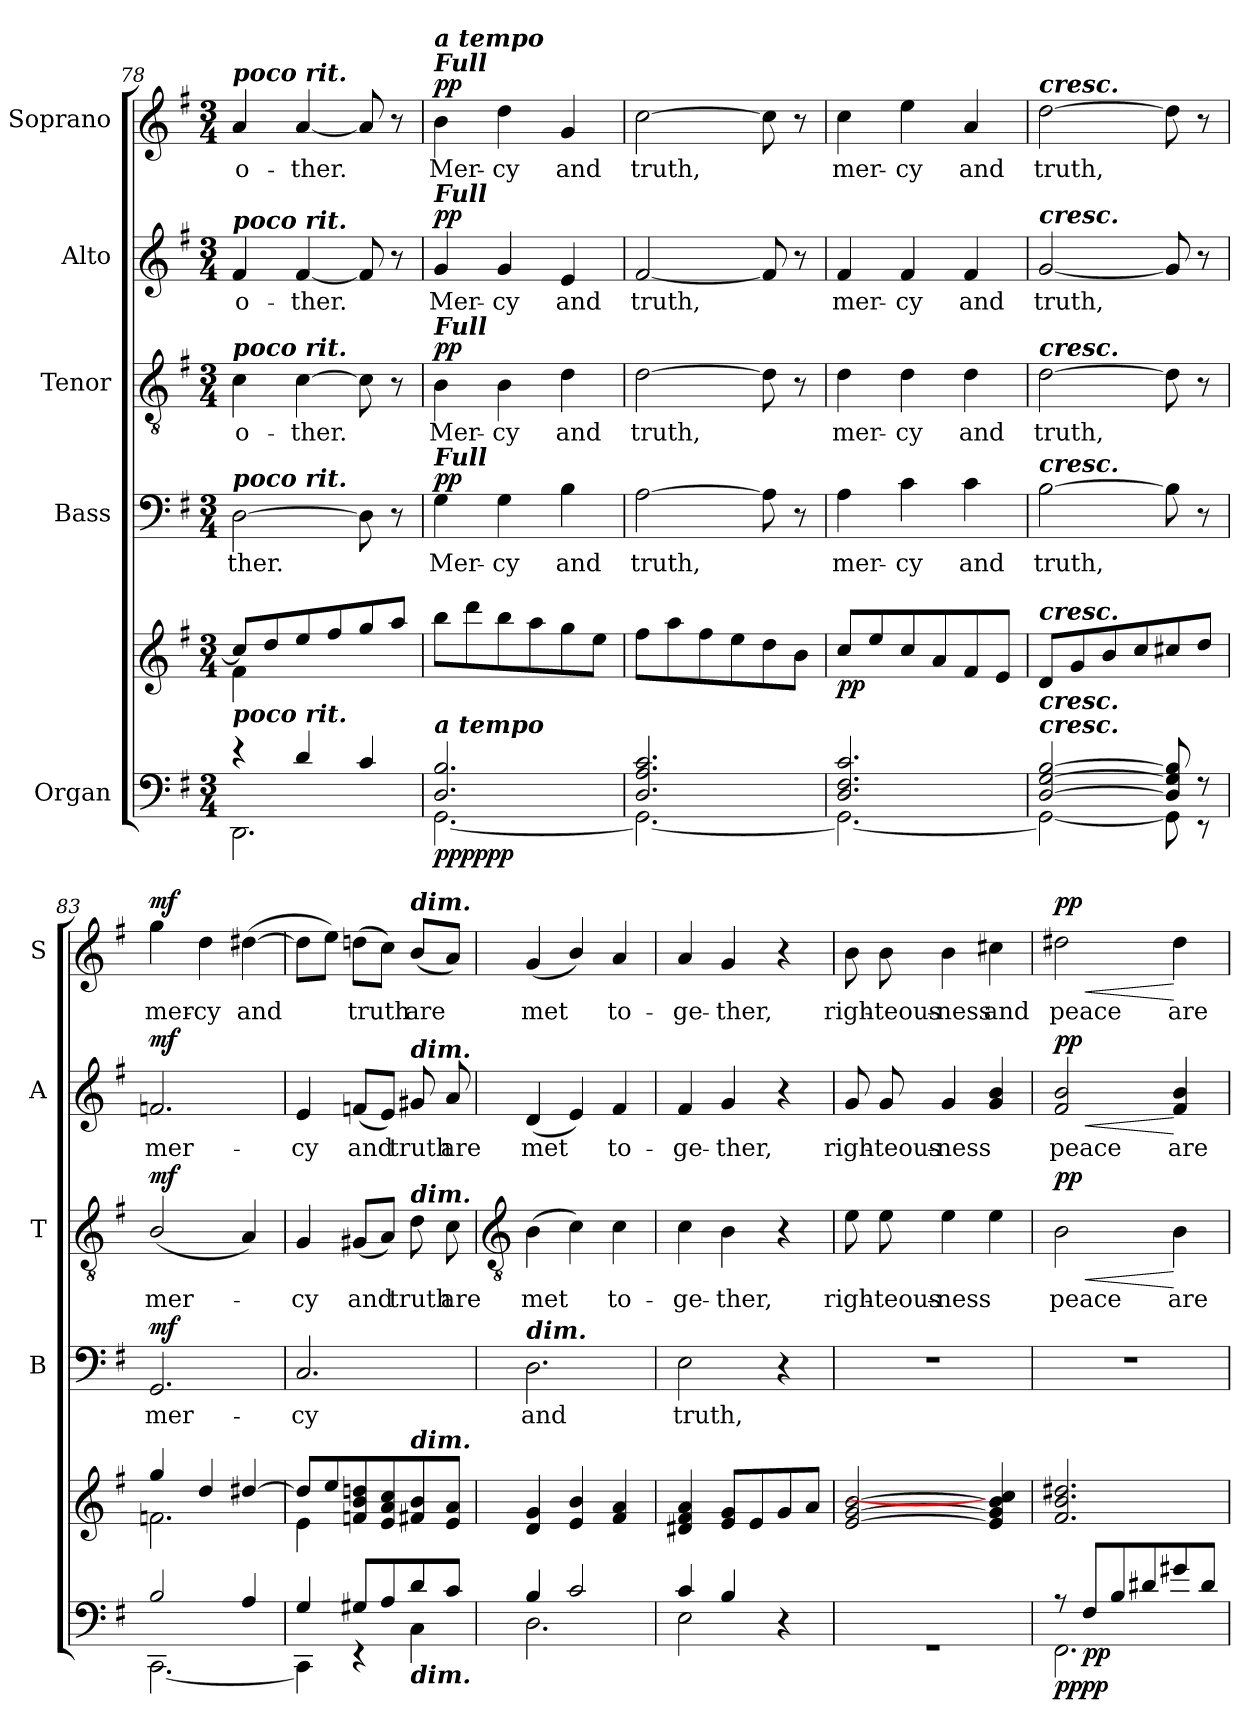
**kern	**kern	**dynam	**kern	**text	**dynam	**kern	**text	**dynam	**kern	**text	**dynam	**kern	**text	**dynam
*part5	*part5	*part5	*part4	*part4	*part4	*part3	*part3	*part3	*part2	*part2	*part2	*part1	*part1	*part1
*staff6	*staff5	*staff5/6	*staff4	*staff4	*staff4	*staff3	*staff3	*staff3	*staff2	*staff2	*staff2	*staff1	*staff1	*staff1
*I"Organ	*	*	*I"Bass	*	*	*I"Tenor	*	*	*I"Alto	*	*	*I"Soprano	*	*
*	*	*	*I'B	*	*	*I'T	*	*	*I'A	*	*	*I'S	*	*
!!LO:LB:g=z
*clefF4	*clefG2	*	*clefF4	*	*	*clefGv2	*	*	*clefG2	*	*	*clefG2	*	*
*k[f#]	*k[f#]	*	*k[f#]	*	*	*k[f#]	*	*	*k[f#]	*	*	*k[f#]	*	*
*G:	*G:	*	*G:	*	*	*G:	*	*	*G:	*	*	*G:	*	*
*M3/4	*M3/4	*	*M3/4	*	*	*M3/4	*	*	*M3/4	*	*	*M3/4	*	*
=78	=78	=78	=78	=78	=78	=78	=78	=78	=78	=78	=78	=78	=78	=78
*^	*^	*	*	*	*	*	*	*	*	*	*	*	*	*
!	!	!	!	!	!	!	!	!	!	!	!	!	!	!LO:TX:a:Bi:t=poco rit.	!	!
!	!	!	!	!	!	!	!	!	!	!	!LO:TX:a:Bi:t=poco rit.	!	!	!	!	!
!	!	!	!	!	!	!	!	!LO:TX:a:Bi:t=poco rit.	!	!	!	!	!	!	!	!
!	!	!	!	!	!LO:TX:a:Bi:t=poco rit.	!	!	!	!	!	!	!	!	!	!	!
!LO:TX:a:Bi:t=poco rit.	!	!	!	!	!	!	!	!	!	!	!	!	!	!	!	!
!	!	!	!	!	!	!LO:LY:b	!	!	!LO:LY:b	!	!	!LO:LY:b	!	!	!LO:LY:b	!
4r	2.DD\	8cc/L]	4f#\	.	[2D	-ther.	.	4c	o-	.	4f#	o-	.	4a	o-	.
.	.	8dd/	.	.	.	.	.	.	.	.	.	.	.	.	.	.
!	!	!	!	!	!	!	!	!	!LO:LY:b	!	!	!LO:LY:b	!	!	!LO:LY:b	!
4d/	.	8ee/	2ryy	.	.	.	.	[4c	-ther.	.	[4f#	-ther.	.	[4a	-ther.	.
.	.	8ff#/	.	.	.	.	.	.	.	.	.	.	.	.	.	.
4c/	.	8gg/	.	.	8D]	.	.	8c]	.	.	8f#]	.	.	8a]	.	.
.	.	8aa/J	.	.	8r	.	.	8r	.	.	8r	.	.	8r	.	.
=79	=79	=79	=79	=79	=79	=79	=79	=79	=79	=79	=79	=79	=79	=79	=79	=79
!	!	!	!	!	!	!	!	!	!	!	!	!	!	!LO:TX:a:Bi:t=Full	!	!
!	!	!	!	!	!	!	!	!	!	!	!	!	!	!LO:TX:a:Bi:t=a tempo	!	!
!	!	!	!	!	!	!	!	!	!	!	!LO:TX:a:Bi:t=Full	!	!	!	!	!
!	!	!	!	!	!	!	!	!LO:TX:a:Bi:t=Full	!	!	!	!	!	!	!	!
!	!	!	!	!	!LO:TX:a:Bi:t=Full	!	!	!	!	!	!	!	!	!	!	!
!LO:TX:a:Bi:t=a tempo	!	!	!	!	!	!	!	!	!	!	!	!	!	!	!	!
!	!	!	!	!LO:DY:b=2	!	!LO:LY:b	!	!	!LO:LY:b	!	!	!LO:LY:b	!	!	!LO:LY:b	!
!	!	!	!	!LO:DY:n=1:b=2	!	!	!	!	!	!	!	!	!	!	!	!
!	!	!	!	!LO:DY:n=2:b	!	!	!LO:DY:b	!	!	!LO:DY:b	!	!	!LO:DY:b	!	!	!LO:DY:b
2.D/ 2.B/	[2.GG\	2.ryy	8bb\L	pp pp pp	4G	Mer-	pp	4B	Mer-	pp	4g	Mer-	pp	4b	Mer-	pp
.	.	.	8ddd\	.	.	.	.	.	.	.	.	.	.	.	.	.
!	!	!	!	!	!	!LO:LY:b	!	!	!LO:LY:b	!	!	!LO:LY:b	!	!	!LO:LY:b	!
.	.	.	8bb\	.	4G	-cy	.	4B	-cy	.	4g	-cy	.	4dd	-cy	.
.	.	.	8aa\	.	.	.	.	.	.	.	.	.	.	.	.	.
!	!	!	!	!	!	!LO:LY:b	!	!	!LO:LY:b	!	!	!LO:LY:b	!	!	!LO:LY:b	!
.	.	.	8gg\	.	4B	and	.	4d	and	.	4e	and	.	4g	and	.
.	.	.	8ee\J	.	.	.	.	.	.	.	.	.	.	.	.	.
=80	=80	=80	=80	=80	=80	=80	=80	=80	=80	=80	=80	=80	=80	=80	=80	=80
!	!	!	!	!	!	!LO:LY:b	!	!	!LO:LY:b	!	!	!LO:LY:b	!	!	!LO:LY:b	!
2.D/ 2.A/ 2.c/	2.GG\_	2ryy	8ff#\L	.	[2A	truth,	.	[2d	truth,	.	[2f#	truth,	.	[2cc	truth,	.
.	.	.	8aa\	.	.	.	.	.	.	.	.	.	.	.	.	.
.	.	.	8ff#\	.	.	.	.	.	.	.	.	.	.	.	.	.
.	.	.	8ee\	.	.	.	.	.	.	.	.	.	.	.	.	.
.	.	8ryy	8dd\	.	8A]	.	.	8d]	.	.	8f#]	.	.	8cc]	.	.
.	.	8ryy	8b\J	.	8r	.	.	8r	.	.	8r	.	.	8r	.	.
=81	=81	=81	=81	=81	=81	=81	=81	=81	=81	=81	=81	=81	=81	=81	=81	=81
!	!	!	!	!LO:DY:b	!	!LO:LY:b	!	!	!LO:LY:b	!	!	!LO:LY:b	!	!	!LO:LY:b	!
2.D/ 2.F#/ 2.c/	2.GG\_	8cc/L	2.ryy	pp	4A	mer-	.	4d	mer-	.	4f#	mer-	.	4cc	mer-	.
.	.	8ee/	.	.	.	.	.	.	.	.	.	.	.	.	.	.
!	!	!	!	!	!	!LO:LY:b	!	!	!LO:LY:b	!	!	!LO:LY:b	!	!	!LO:LY:b	!
.	.	8cc/	.	.	4c	-cy	.	4d	-cy	.	4f#	-cy	.	4ee	-cy	.
.	.	8a/	.	.	.	.	.	.	.	.	.	.	.	.	.	.
!	!	!	!	!	!	!LO:LY:b	!	!	!LO:LY:b	!	!	!LO:LY:b	!	!	!LO:LY:b	!
.	.	8f#/	.	.	4c	and	.	4d	and	.	4f#	and	.	4a	and	.
.	.	8e/J	.	.	.	.	.	.	.	.	.	.	.	.	.	.
=82	=82	=82	=82	=82	=82	=82	=82	=82	=82	=82	=82	=82	=82	=82	=82	=82
!	!	!	!	!	!	!	!	!	!	!	!	!	!	!LO:TX:a:Bi:t=cresc.	!	!
!	!	!	!	!	!	!	!	!	!	!	!LO:TX:a:Bi:t=cresc.	!	!	!	!	!
!	!	!	!	!	!	!	!	!LO:TX:a:Bi:t=cresc.	!	!	!	!	!	!	!	!
!	!	!	!	!	!LO:TX:a:Bi:t=cresc.	!	!	!	!	!	!	!	!	!	!	!
!	!	!LO:TX:a:Bi:t=cresc.	!	!	!	!	!	!	!	!	!	!	!	!	!	!
!LO:TX:a:Bi:t=cresc.	!	!	!	!	!	!	!	!	!	!	!	!	!	!	!	!
!LO:TX:a:Bi:t=cresc.	!	!	!	!	!	!	!	!	!	!	!	!	!	!	!	!
!	!	!	!	!	!	!LO:LY:b	!	!	!LO:LY:b	!	!	!LO:LY:b	!	!	!LO:LY:b	!
[2D/ [2G/ [2B/	2GG\_	8d/L	2ryy	.	[2B	truth,	.	[2d	truth,	.	[2g	truth,	.	[2dd	truth,	.
.	.	8g/	.	.	.	.	.	.	.	.	.	.	.	.	.	.
.	.	8b/	.	.	.	.	.	.	.	.	.	.	.	.	.	.
.	.	8cc/	.	.	.	.	.	.	.	.	.	.	.	.	.	.
8D/] 8G/] 8B/]	8GG\]	8cc#X/	8ryy	.	8B]	.	.	8d]	.	.	8g]	.	.	8dd]	.	.
8r	8r	8dd/J	8ryy	.	8r	.	.	8r	.	.	8r	.	.	8r	.	.
=83	=83	=83	=83	=83	=83	=83	=83	=83	=83	=83	=83	=83	=83	=83	=83	=83
!	!	!	!	!LO:DY:b=2	!	!LO:LY:b	!	!	!LO:LY:b	!	!	!LO:LY:b	!	!	!LO:LY:b	!
!	!	!	!	!LO:DY:n=1:b=2	!	!	!	!	!	!	!	!	!	!	!	!
!	!	!	!	!LO:DY:n=2:b	!	!	!	!	!	!	!	!	!	!	!	!
!	!	!	!	!LO:DY:n=3:b	!	!	!LO:DY:b	!	!	!LO:DY:b	!	!	!LO:DY:b	!	!	!LO:DY:b
2B/	[2.CC\	4gg/	2.fn\	mf mf mf mf	2.GG	mer-	mf	(<2B/	mer-	mf	2.fn	mer-	mf	4gg	mer-	mf
!	!	!	!	!	!	!	!	!	!	!	!	!	!	!	!LO:LY:b	!
.	.	4dd/	.	.	.	.	.	.	.	.	.	.	.	4dd	-cy	.
!	!	!	!	!	!	!	!	!	!	!	!	!	!	!	!LO:LY:b	!
4A/	.	[4dd#X/	.	.	.	.	.	4A)	.	.	.	.	.	(>[4dd#X	and	.
=84	=84	=84	=84	=84	=84	=84	=84	=84	=84	=84	=84	=84	=84	=84	=84	=84
!	!	!	!	!	!	!LO:LY:b	!	!	!LO:LY:b	!	!	!LO:LY:b	!	!	!	!
4G/	4CC\]	8dd#/L]	4e\	.	2.C	-cy	.	4G	cy	.	4e	-cy	.	8dd#L]	.	.
.	.	8ee/	.	.	.	.	.	.	.	.	.	.	.	8eeJ)	.	.
!	!	!	!	!	!	!	!	!	!LO:LY:b	!	!	!LO:LY:b	!	!	!LO:LY:b	!
8G#X/L	4r	8fn/ 8b/ 8ddn/	2ryy	.	.	.	.	(<8G#XL	and	.	(<8fnL	and	.	(>8ddnL	truth	.
8A/	.	8e/ 8a/ 8cc/	.	.	.	.	.	8AJ)	.	.	8eJ)	.	.	8ccJ)	.	.
!	!	!	!	!	!	!	!	!	!	!	!	!	!	!LO:TX:a:Bi:t=dim.	!	!
!	!	!	!	!	!	!	!	!	!	!	!LO:TX:a:Bi:t=dim.	!	!	!	!	!
!	!	!	!	!	!	!	!	!LO:TX:a:Bi:t=dim.	!	!	!	!	!	!	!	!
!	!	!LO:TX:a:Bi:t=dim.	!	!	!	!	!	!	!	!	!	!	!	!	!	!
!LO:TX:b:Bi:t=dim.	!	!	!	!	!	!	!	!	!	!	!	!	!	!	!	!
!	!	!	!	!	!	!	!	!	!LO:LY:b	!	!	!LO:LY:b	!	!	!LO:LY:b	!
8d/	4C\	8f#X/ 8b/	.	.	.	.	.	8d	truth	.	8g#X	truth	.	(<8bL	are	.
!	!	!	!	!	!	!	!	!	!LO:LY:b	!	!	!LO:LY:b	!	!	!	!
8c/J	.	8e/ 8a/J	.	.	.	.	.	8c	are	.	8a	are	.	8aJ)	.	.
!!LO:LB:g=z
=85	=85	=85	=85	=85	=85	=85	=85	=85	=85	=85	=85	=85	=85	=85	=85	=85
*	*	*	*	*	*	*	*	*clefGv2	*	*	*	*	*	*	*	*
!	!	!	!	!	!LO:TX:a:Bi:t=dim.	!	!	!	!	!	!	!	!	!	!	!
!	!	!	!	!	!	!LO:LY:b	!	!	!LO:LY:b	!	!	!LO:LY:b	!	!	!LO:LY:b	!
4B/	2.D\	4d/ 4g/	2.ryy	.	2.D	and	.	(>4B	met	.	(<4d	met	.	(<4g	met	.
2c/	.	4e/ 4b/	.	.	.	.	.	4c)	.	.	4e)	.	.	4b/)	.	.
!	!	!	!	!	!	!	!	!	!LO:LY:b	!	!	!LO:LY:b	!	!	!LO:LY:b	!
.	.	4f#/ 4a/	.	.	.	.	.	4c	to-	.	4f#	to-	.	4a	to-	.
=86	=86	=86	=86	=86	=86	=86	=86	=86	=86	=86	=86	=86	=86	=86	=86	=86
!	!	!	!	!	!	!LO:LY:b	!	!	!LO:LY:b	!	!	!LO:LY:b	!	!	!LO:LY:b	!
4c/	2E\	4d#X/ 4f#/ 4a/	2.ryy	.	2E	truth,	.	4c	-ge-	.	4f#	-ge-	.	4a	-ge-	.
!	!	!	!	!	!	!	!	!	!LO:LY:b	!	!	!LO:LY:b	!	!	!LO:LY:b	!
4B/	.	8e/ 8g/L	.	.	.	.	.	4B	-ther,	.	4g	-ther,	.	4g	-ther,	.
.	.	8e/	.	.	.	.	.	.	.	.	.	.	.	.	.	.
4ryy	4r	8g/	.	.	4r	.	.	4r	.	.	4r	.	.	4r	.	.
.	.	8a/J	.	.	.	.	.	.	.	.	.	.	.	.	.	.
=87	=87	=87	=87	=87	=87	=87	=87	=87	=87	=87	=87	=87	=87	=87	=87	=87
!	!LO:N:vis=1	!	!	!	!LO:N:vis=1	!	!	!	!LO:LY:b	!	!	!LO:LY:b	!	!	!LO:LY:b	!
2.ryy	2.r	[2e/ [2g/ [2b/	2.ryy	.	2.r	.	.	8e	righ-	.	8g	righ-	.	8b	righ-	.
!	!	!	!	!	!	!	!	!	!LO:LY:b	!	!	!LO:LY:b	!	!	!LO:LY:b	!
.	.	.	.	.	.	.	.	8e	-teous-	.	8g	-teous-	.	8b	-teous-	.
!	!	!	!	!	!	!	!	!	!LO:LY:b	!	!	!LO:LY:b	!	!	!LO:LY:b	!
.	.	.	.	.	.	.	.	4e	-ness	.	4g	-ness	.	4b	-ness	.
!	!	!	!	!	!	!	!	!	!	!	!	!	!	!	!LO:LY:b	!
.	.	4e/] 4g/] 4b/] 4cc#/]	.	.	.	.	.	4e	.	.	4g 4b	.	.	4cc#X	and	.
=88	=88	=88	=88	=88	=88	=88	=88	=88	=88	=88	=88	=88	=88	=88	=88	=88
!	!	!	!	!LO:DY:b=2	!LO:N:vis=1	!	!	!	!LO:LY:b	!LO:HP:b	!	!LO:LY:b	!LO:HP:b	!	!LO:LY:b	!LO:HP:b
!	!	!	!	!LO:DY:n=1:b	!	!	!	!	!	!LO:DY:n=1:b	!	!	!LO:DY:n=1:b	!	!	!LO:DY:n=1:b
8r	2.FF#\	2.f#/ 2.b/ 2.dd#X/	2.ryy	pp pp	2.r	.	.	2B	peace	< pp	2f# 2b	peace	< pp	2dd#X	peace	< pp
!	!	!	!	!LO:DY:n=2:b=2	!	!	!	!	!	!	!	!	!	!	!	!
8F#/L	.	.	.	pp	.	.	.	.	.	.	.	.	.	.	.	.
8B/	.	.	.	.	.	.	.	.	.	.	.	.	.	.	.	.
8d#X/	.	.	.	.	.	.	.	.	.	.	.	.	.	.	.	.
!	!	!	!	!	!	!	!	!	!LO:LY:b	!	!	!LO:LY:b	!	!	!LO:LY:b	!
8g#X/	.	.	.	.	.	.	.	4B	are	[	4f# 4b	are	[	4dd#	are	[
8d#/J	.	.	.	.	.	.	.	.	.	.	.	.	.	.	.	.
*v	*v	*	*	*	*	*	*	*	*	*	*	*	*	*	*	*
*	*v	*v	*	*	*	*	*	*	*	*	*	*	*	*	*
=	=	=	=	=	=	=	=	=	=	=	=	=	=	=
*-	*-	*-	*-	*-	*-	*-	*-	*-	*-	*-	*-	*-	*-	*-
